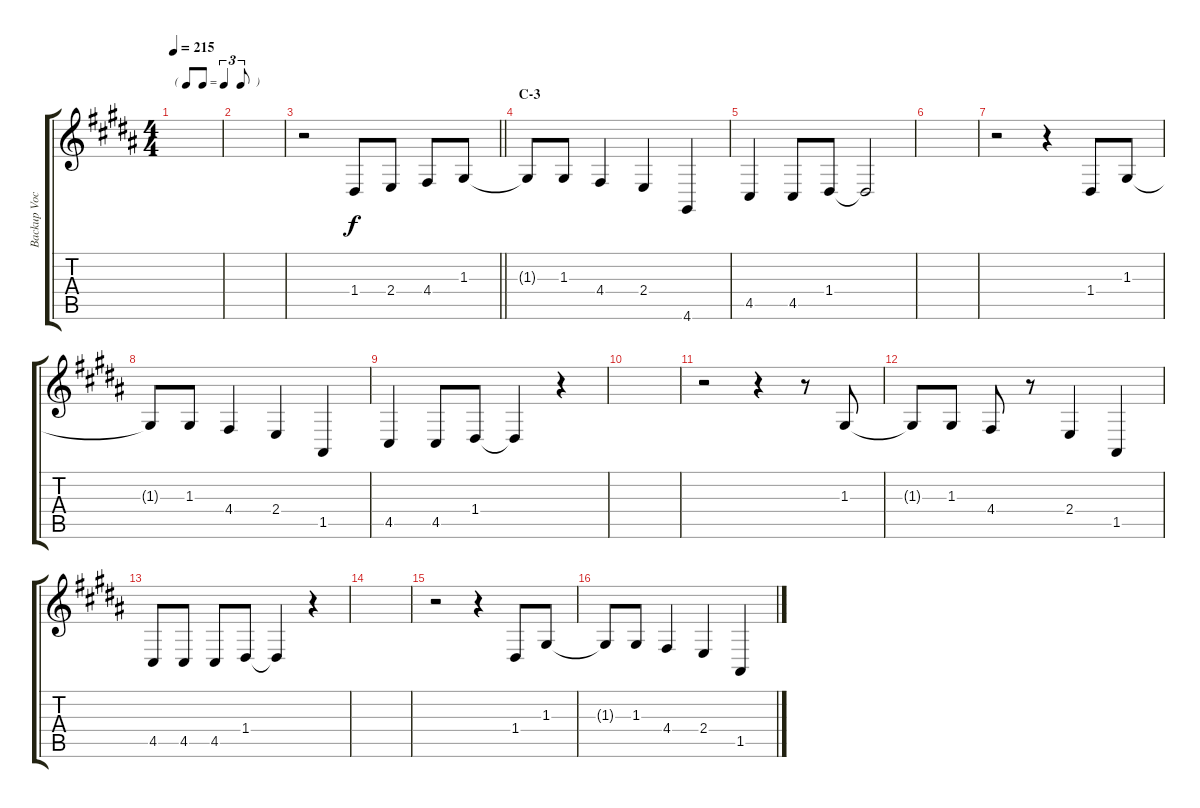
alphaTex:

\track ("Backup Vocals" "Backup Voc") {instrument altosax}
\staff {score tabs}
\tuning (E4 B3 G3 D3 A2 E2) {hide}
\ts (4 4)
\tf triplet8th
\tempo 215
\clef g2
\ks b
|
|
\barLineRight lightlight
r.2 1.4.8 2.4.8 4.4.8 1.3.8 |
\section ("" "C-3")
1.3{t}.8 1.3.8 4.4.4 2.4.4 4.6.4 |
4.5.4 4.5.8 1.4.8 1.4{t}.2 |
|
r.2 r.4 1.4.8 1.3.8 |
1.3{t}.8 1.3.8 4.4.4 2.4.4 1.5.4 |
4.5.4 4.5.8 1.4.8 1.4{t}.4 r.4 |
|
r.2 r.4 r.8 1.3.8 |
1.3{t}.8 1.3.8 4.4.8 r.8 2.4.4 1.5.4 |
4.5.8 4.5.8 4.5.8 1.4.8 1.4{t}.4 r.4 |
|
r.2 r.4 1.4.8 1.3.8 |
1.3{t}.8 1.3.8 4.4.4 2.4.4 1.5.4
